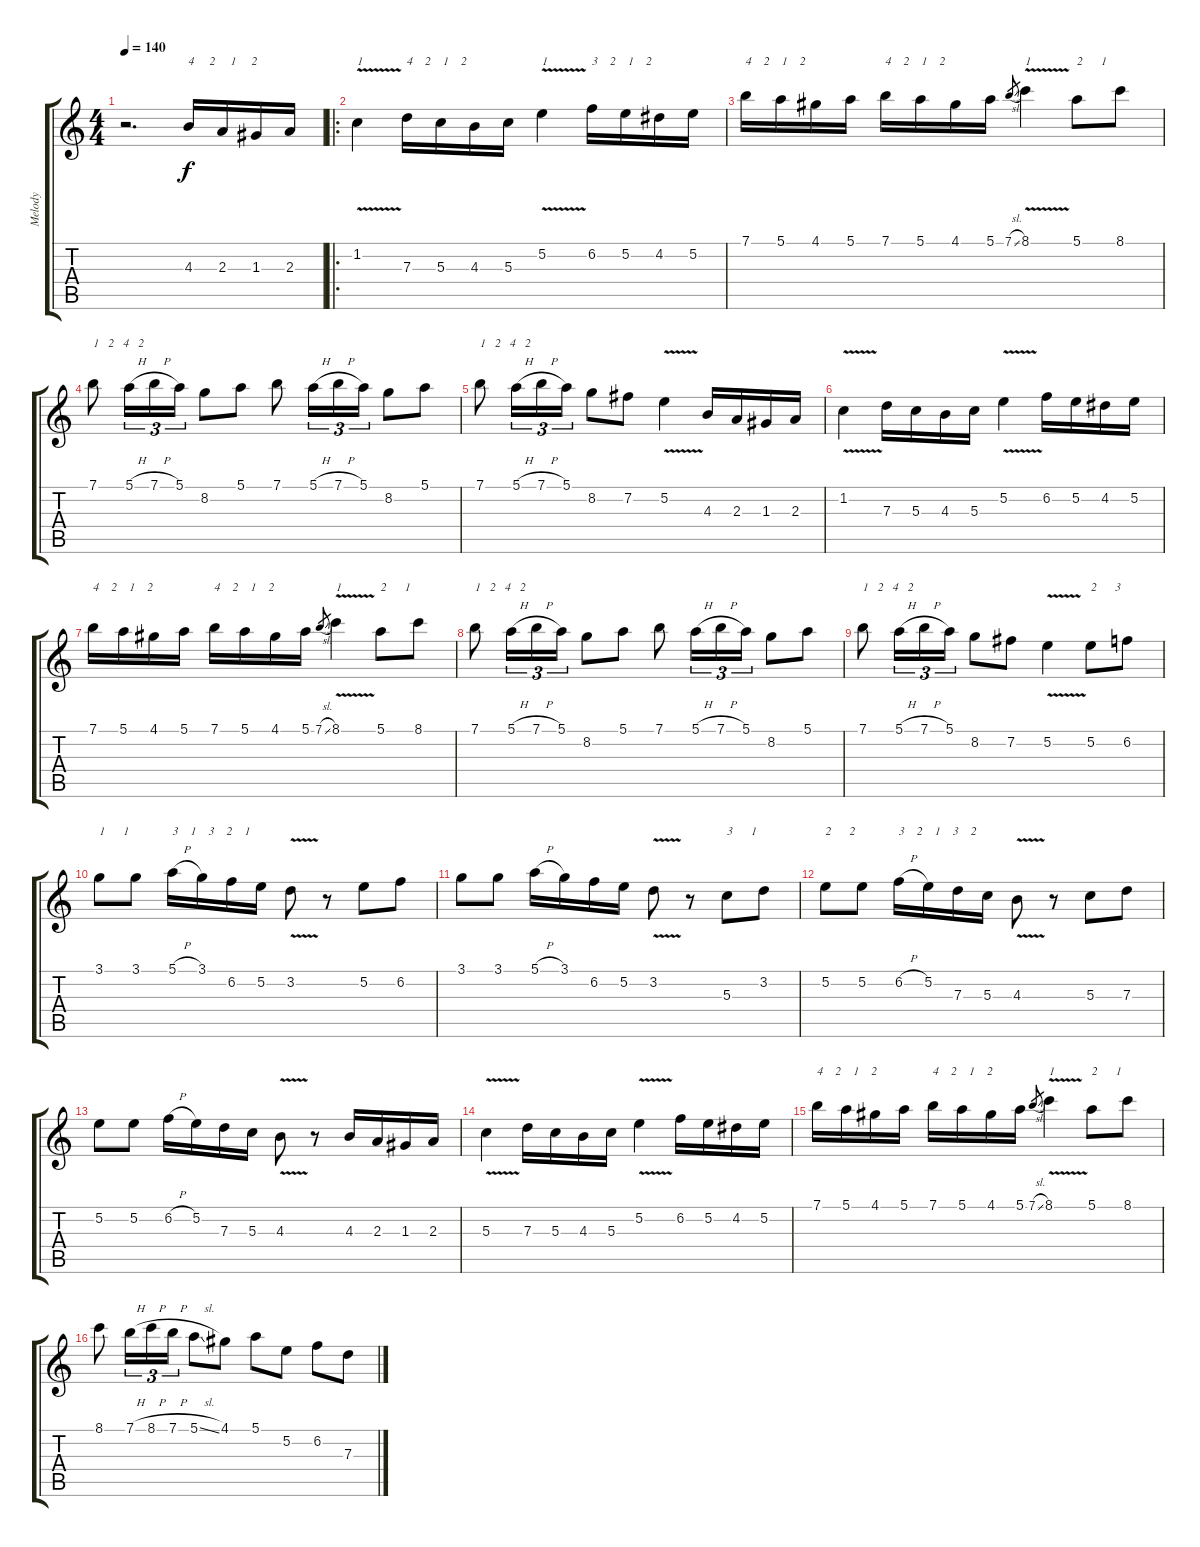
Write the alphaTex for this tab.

\track ("Melody" "Melody") {instrument distortionguitar}
\staff {score tabs}
\tuning (E4 B3 G3 D3 A2 E2) {hide}
\ts (4 4)
\tempo 140
\clef g2
\ks c
r.2{d dy f instrument distortionguitar} 4.3.16{txt "4     2     1     2" lyrics (0 "") lyrics (1 "") lyrics (2 "") lyrics (3 "") lyrics (4 "")} 2.3.16{lyrics (0 "") lyrics (1 "") lyrics (2 "") lyrics (3 "") lyrics (4 "")} 1.3.16{lyrics (0 "") lyrics (1 "") lyrics (2 "") lyrics (3 "") lyrics (4 "")} 2.3.16 |
\ro
1.2{v}.4{txt "1"} 7.3.16{txt "4    2    1    2"} 5.3.16 4.3.16 5.3.16 5.2{v}.4{txt "1"} 6.2.16{txt "3    2    1    2"} 5.2.16 4.2.16 5.2.16 |
7.1.16{txt "4    2    1    2"} 5.1.16 4.1.16 5.1.16 7.1.16{txt "4    2    1    2"} 5.1.16 4.1.16 5.1.16 7.1{sl}.8{gr} 8.1{v}.4{txt "1"} 5.1.8{txt "2      1"} 8.1.8 |
7.1.8{txt "1   2   4   2"} 5.1{h}.16{tu (3 2)} 7.1{h}.16{tu (3 2)} 5.1.16{tu (3 2)} 8.2.8 5.1.8 7.1.8 5.1{h}.16{tu (3 2)} 7.1{h}.16{tu (3 2)} 5.1.16{tu (3 2)} 8.2.8 5.1.8 |
7.1.8{txt "1   2   4   2"} 5.1{h}.16{tu (3 2)} 7.1{h}.16{tu (3 2)} 5.1.16{tu (3 2)} 8.2.8 7.2.8 5.2{v}.4 4.3.16 2.3.16 1.3.16 2.3.16 |
1.2{v}.4 7.3.16 5.3.16 4.3.16 5.3.16 5.2{v}.4 6.2.16 5.2.16 4.2.16 5.2.16 |
7.1.16{txt "4    2    1    2"} 5.1.16 4.1.16 5.1.16 7.1.16{txt "4    2    1    2"} 5.1.16 4.1.16 5.1.16 7.1{sl}.8{gr} 8.1{v}.4{txt "1"} 5.1.8{txt "2      1"} 8.1.8 |
7.1.8{txt "1   2   4   2"} 5.1{h}.16{tu (3 2)} 7.1{h}.16{tu (3 2)} 5.1.16{tu (3 2)} 8.2.8 5.1.8 7.1.8 5.1{h}.16{tu (3 2)} 7.1{h}.16{tu (3 2)} 5.1.16{tu (3 2)} 8.2.8 5.1.8 |
7.1.8{txt "1   2   4   2"} 5.1{h}.16{tu (3 2)} 7.1{h}.16{tu (3 2)} 5.1.16{tu (3 2)} 8.2.8 7.2.8 5.2{v}.4 5.2.8{txt "2      3"} 6.2.8 |
3.1.8{txt "1      1"} 3.1.8 5.1{h}.16{txt "3    1    3    2    1"} 3.1.16 6.2.16 5.2.16 3.2{v}.8 r.8 5.2.8 6.2.8 |
3.1.8 3.1.8 5.1{h}.16 3.1.16 6.2.16 5.2.16 3.2{v}.8 r.8 5.3.8{txt "3      1"} 3.2.8 |
5.2.8{txt "2      2"} 5.2.8 6.2{h}.16{txt "3    2    1    3    2"} 5.2.16 7.3.16 5.3.16 4.3{v}.8 r.8 5.3.8 7.3.8 |
5.2.8 5.2.8 6.2{h}.16 5.2.16 7.3.16 5.3.16 4.3{v}.8 r.8 4.3.16 2.3.16 1.3.16 2.3.16 |
5.3{v}.4 7.3.16 5.3.16 4.3.16 5.3.16 5.2{v}.4 6.2.16 5.2.16 4.2.16 5.2.16 |
7.1.16{txt "4    2    1    2"} 5.1.16 4.1.16 5.1.16 7.1.16{txt "4    2    1    2"} 5.1.16 4.1.16 5.1.16 7.1{sl}.8{gr} 8.1{v}.4{txt "1"} 5.1.8{txt "2      1"} 8.1.8 |
8.1.8 7.1{h}.16{tu (3 2)} 8.1{h}.16{tu (3 2)} 7.1{h}.16{tu (3 2)} 5.1{sl}.8 4.1.8 5.1.8 5.2.8 6.2.8 7.3.8
